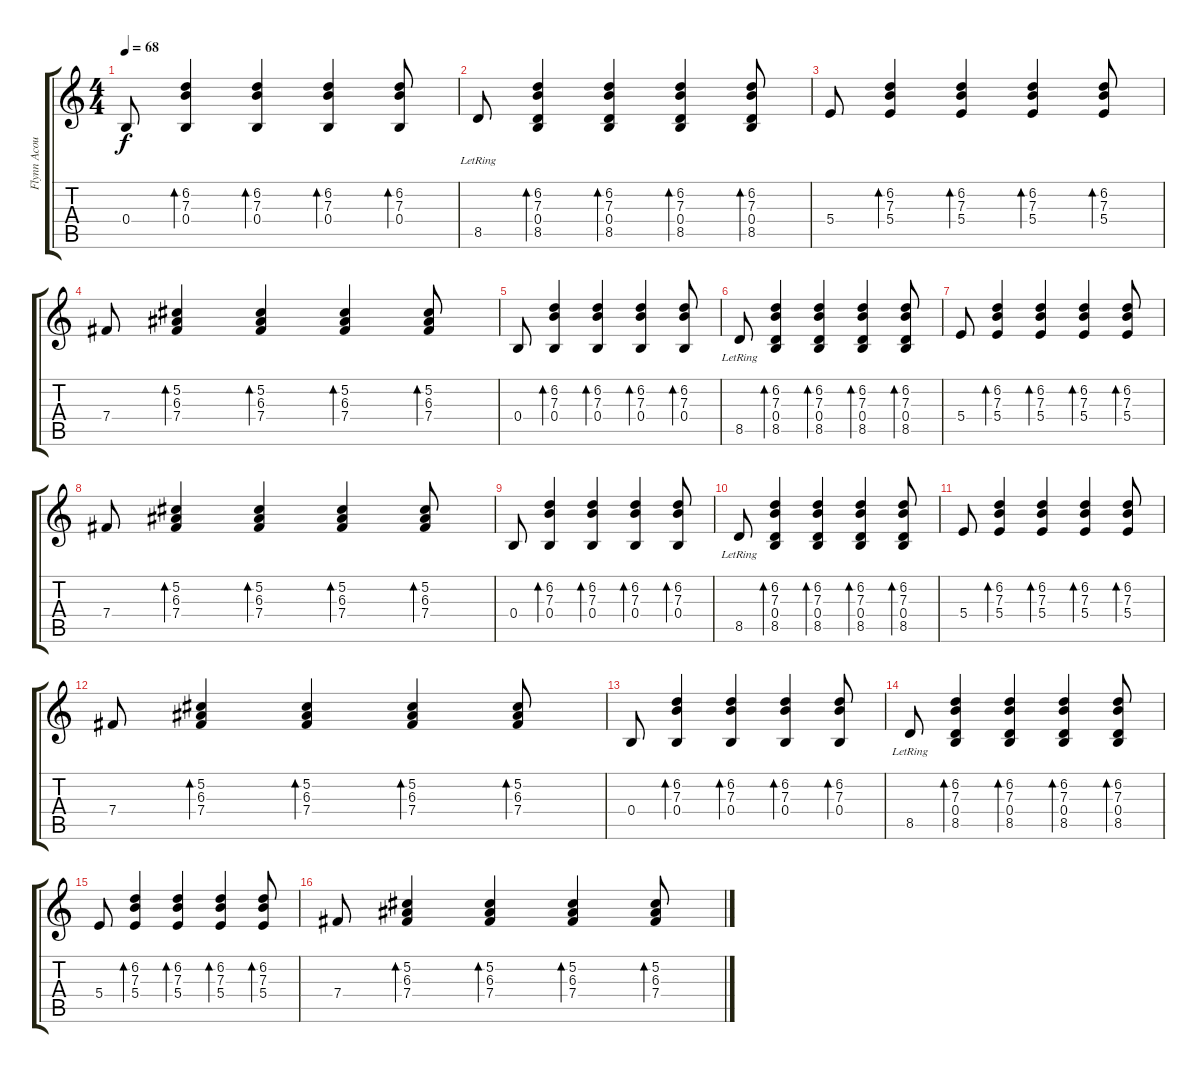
\track ("Flynn Acoustic" "Flynn Acou") {instrument acousticguitarsteel}
\staff {score tabs}
\tuning (Db4 Ab3 E3 B2 Gb2 B1) {hide}
\ts (4 4)
\tempo 68
\clef g2
\ks c
0.4.8{dy f} (6.2 7.3 0.4).4{bd 120} (6.2 7.3 0.4).4{bd 120} (6.2 7.3 0.4).4{bd 120} (6.2 7.3 0.4).8{bd 120} |
8.5{lr}.8 (6.2 7.3 0.4 8.5).4{bd 120} (6.2 7.3 0.4 8.5).4{bd 120} (6.2 7.3 0.4 8.5).4{bd 120} (6.2 7.3 0.4 8.5).8{bd 120} |
5.4.8 (6.2 7.3 5.4).4{bd 120} (6.2 7.3 5.4).4{bd 120} (6.2 7.3 5.4).4{bd 120} (6.2 7.3 5.4).8{bd 120} |
7.4.8 (5.2 6.3 7.4).4{bd 120} (5.2 6.3 7.4).4{bd 120} (5.2 6.3 7.4).4{bd 120} (5.2 6.3 7.4).8{bd 120} |
0.4.8 (6.2 7.3 0.4).4{bd 120} (6.2 7.3 0.4).4{bd 120} (6.2 7.3 0.4).4{bd 120} (6.2 7.3 0.4).8{bd 120} |
8.5{lr}.8 (6.2 7.3 0.4 8.5).4{bd 120} (6.2 7.3 0.4 8.5).4{bd 120} (6.2 7.3 0.4 8.5).4{bd 120} (6.2 7.3 0.4 8.5).8{bd 120} |
5.4.8 (6.2 7.3 5.4).4{bd 120} (6.2 7.3 5.4).4{bd 120} (6.2 7.3 5.4).4{bd 120} (6.2 7.3 5.4).8{bd 120} |
7.4.8 (5.2 6.3 7.4).4{bd 120} (5.2 6.3 7.4).4{bd 120} (5.2 6.3 7.4).4{bd 120} (5.2 6.3 7.4).8{bd 120} |
0.4.8 (6.2 7.3 0.4).4{bd 120} (6.2 7.3 0.4).4{bd 120} (6.2 7.3 0.4).4{bd 120} (6.2 7.3 0.4).8{bd 120} |
8.5{lr}.8 (6.2 7.3 0.4 8.5).4{bd 120} (6.2 7.3 0.4 8.5).4{bd 120} (6.2 7.3 0.4 8.5).4{bd 120} (6.2 7.3 0.4 8.5).8{bd 120} |
5.4.8 (6.2 7.3 5.4).4{bd 120} (6.2 7.3 5.4).4{bd 120} (6.2 7.3 5.4).4{bd 120} (6.2 7.3 5.4).8{bd 120} |
7.4.8 (5.2 6.3 7.4).4{bd 120} (5.2 6.3 7.4).4{bd 120} (5.2 6.3 7.4).4{bd 120} (5.2 6.3 7.4).8{bd 120} |
0.4.8 (6.2 7.3 0.4).4{bd 120} (6.2 7.3 0.4).4{bd 120} (6.2 7.3 0.4).4{bd 120} (6.2 7.3 0.4).8{bd 120} |
8.5{lr}.8 (6.2 7.3 0.4 8.5).4{bd 120} (6.2 7.3 0.4 8.5).4{bd 120} (6.2 7.3 0.4 8.5).4{bd 120} (6.2 7.3 0.4 8.5).8{bd 120} |
5.4.8 (6.2 7.3 5.4).4{bd 120} (6.2 7.3 5.4).4{bd 120} (6.2 7.3 5.4).4{bd 120} (6.2 7.3 5.4).8{bd 120} |
7.4.8 (5.2 6.3 7.4).4{bd 120} (5.2 6.3 7.4).4{bd 120} (5.2 6.3 7.4).4{bd 120} (5.2 6.3 7.4).8{bd 120}
